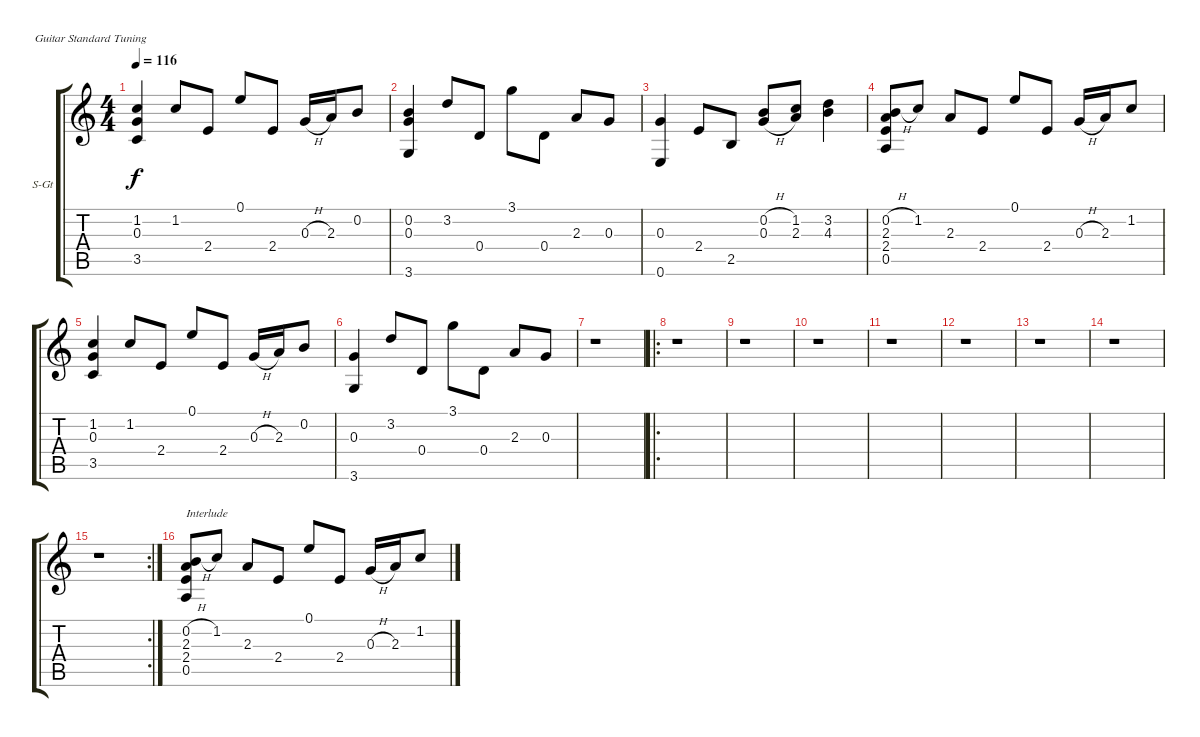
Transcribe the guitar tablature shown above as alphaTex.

\bracketExtendMode groupsimilarinstruments
\firstSystemTrackNameOrientation horizontal
\otherSystemsTrackNameOrientation horizontal
\track ("Gtr. 1 (Other)" "S-Gt") {instrument acousticguitarsteel}
\staff {score tabs}
\tuning (E4 B3 G3 D3 A2 E2)
\ts (4 4)
\tempo 116
\clef g2
\ks c
(1.2 0.3 3.5).4{dy f} 1.2.8 2.4.8 0.1.8 2.4.8 0.3{h}.16 2.3.16 0.2.8 |
(0.2 0.3 3.6).4 3.2.8 0.4.8 3.1.8 0.4.8 2.3.8 0.3.8 |
(0.3 0.6).4 2.4.8 2.5.8 (0.2{h} 0.3{h}).8 (1.2 2.3).8 (3.2 4.3).4 |
(0.2{h} 2.3 2.4 0.5).8 1.2.8 2.3.8 2.4.8 0.1.8 2.4.8 0.3{h}.16 2.3.16 1.2.8 |
(1.2 0.3 3.5).4 1.2.8 2.4.8 0.1.8 2.4.8 0.3{h}.16 2.3.16 0.2.8 |
(0.3 3.6).4 3.2.8 0.4.8 3.1.8 0.4.8 2.3.8 0.3.8 |
r.1 |
\ro
r.1 |
r.1 |
r.1 |
r.1 |
r.1 |
r.1 |
r.1 |
\rc 2
r.1 |
(0.2{h} 2.3 2.4 0.5).8{txt "Interlude"} 1.2.8 2.3.8 2.4.8 0.1.8 2.4.8 0.3{h}.16 2.3.16 1.2.8
